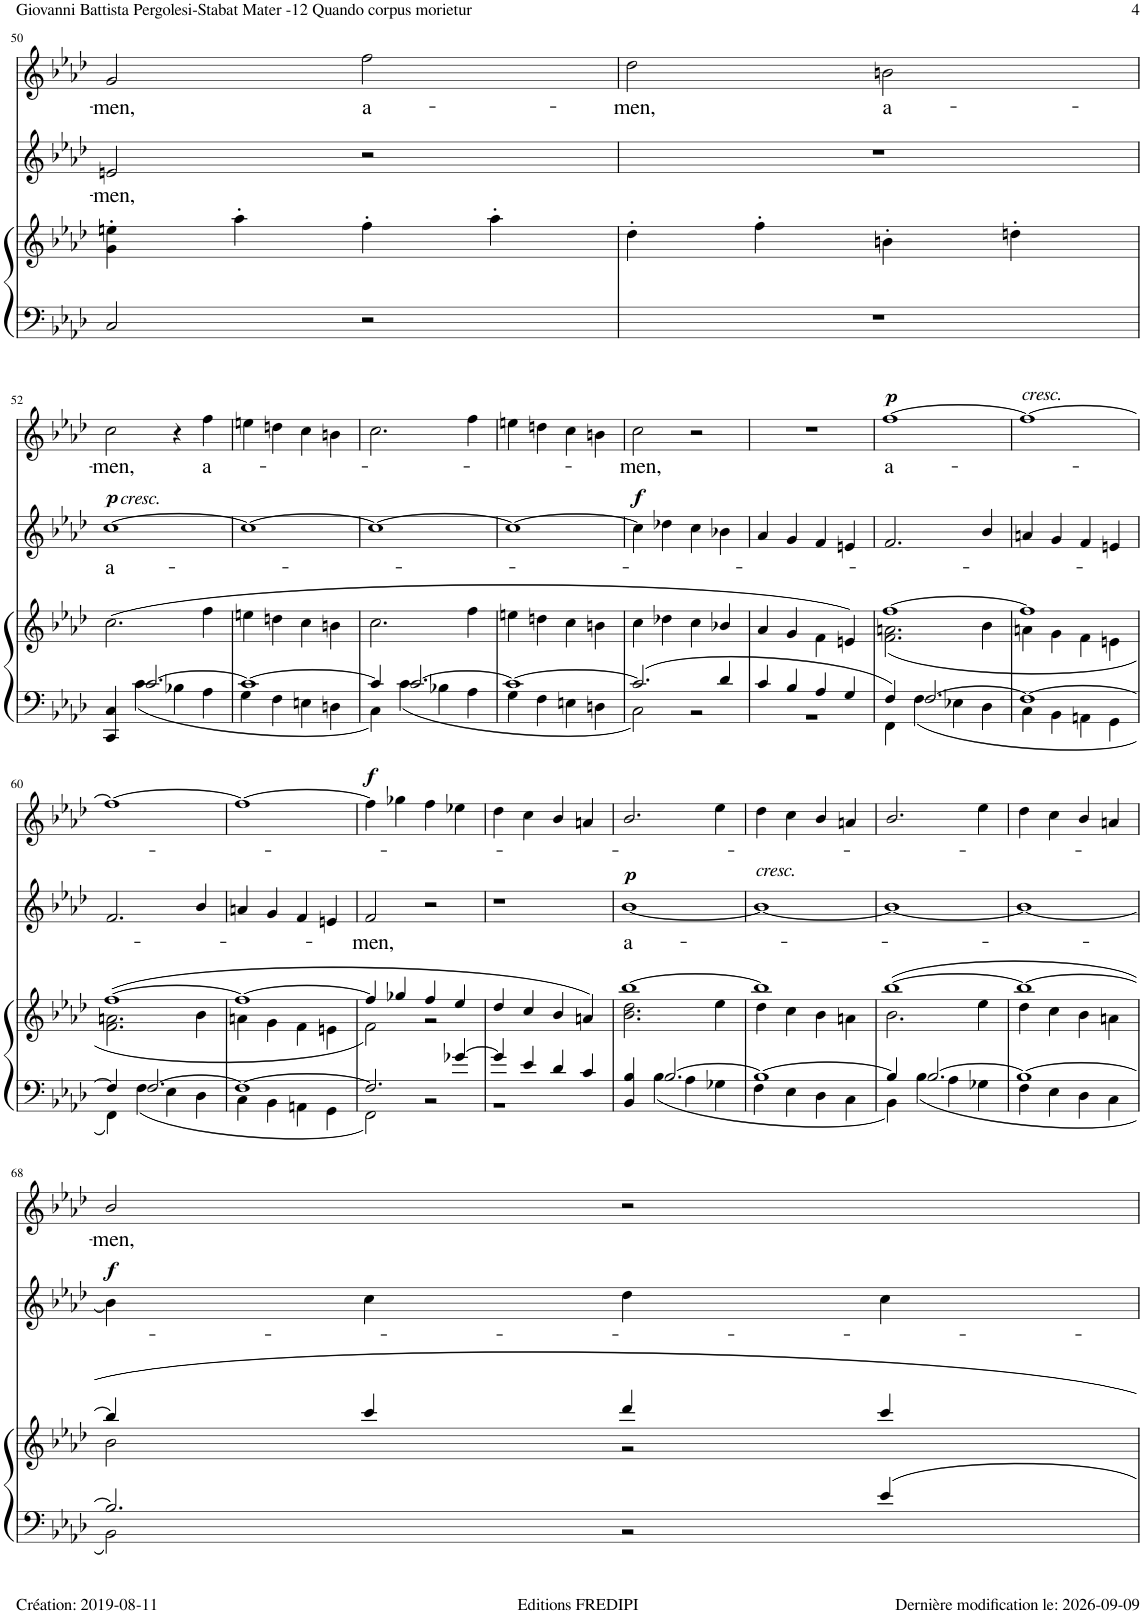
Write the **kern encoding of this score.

**kern	**kern	**kern	**text	**dynam	**kern	**text	**dynam
*part3	*part3	*part2	*part2	*part2	*part1	*part1	*part1
*staff4	*staff3	*staff2	*staff2	*staff2	*staff1	*staff1	*staff1
*I"Violino I/II Viola Violoncello Contrabasso e organo	*	*I"Alti	*	*	*I"Soprani	*	*
!!LO:PB:g=z
*clefF4	*clefG2	*clefG2	*	*	*clefG2	*	*
*k[b-e-a-d-]	*k[b-e-a-d-]	*k[b-e-a-d-]	*	*	*k[b-e-a-d-]	*	*
*M2/2	*M2/2	*M2/2	*	*	*M2/2	*	*
*met(c|)	*met(c|)	*met(c|)	*	*	*met(c|)	*	*
=50	=50	=50	=50	=50	=50	=50	=50
!	!	!	!LO:LY:b	!	!	!LO:LY:b	!
2C/	4g\' 4een\'	2en/	-men,	.	2g/	-men,	.
.	4aa-'\	.	.	.	.	.	.
!	!	!	!	!	!	!LO:LY:b	!
2r	4ff'\	2r	.	.	2ff\	a-	.
.	4aa-'\	.	.	.	.	.	.
=51	=51	=51	=51	=51	=51	=51	=51
!	!	!	!	!	!	!LO:LY:b	!
1r	4dd-'\	1r	.	.	2dd-\	-men,	.
.	4ff'\	.	.	.	.	.	.
!	!	!	!	!	!	!LO:LY:b	!
.	4bn'\	.	.	.	2bn\	a-	.
.	4ddn'\	.	.	.	.	.	.
!!LO:LB:g=z
=52	=52	=52	=52	=52	=52	=52	=52
*^	*	*	*	*	*	*	*
!	!	!	!LO:TX:a:i:t=cresc.	!	!	!	!	!
!	!	!	!	!LO:LY:b	!LO:DY:a	!	!LO:LY:b	!
4ryy	4CC/ 4C/	(>2.cc\	[>1cc	a-	p	2cc\	-men,	.
[>2.c/	4c\	.	.	.	.	.	.	.
.	4B-X\	.	.	.	.	4r	.	.
!	!	!	!	!	!	!	!LO:LY:b	!
.	4A-\	4ff\	.	.	.	4ff\	a-	.
=53	=53	=53	=53	=53	=53	=53	=53	=53
4G\	1c_	4een\	1cc_	.	.	4een\	.	.
4F\	.	4ddn\	.	.	.	4ddn\	.	.
4En\	.	4cc\	.	.	.	4cc\	.	.
4Dn\	.	4bn\	.	.	.	4bn\	.	.
=54	=54	=54	=54	=54	=54	=54	=54	=54
4c/]	4C\	2.cc\	1cc_	.	.	2.cc\	.	.
[>2.c/	4c\	.	.	.	.	.	.	.
.	4B-X\	.	.	.	.	.	.	.
.	4A-\	4ff\	.	.	.	4ff\	.	.
=55	=55	=55	=55	=55	=55	=55	=55	=55
1c_	4G\	4een\	1cc_	.	.	4een\	.	.
.	4F\	4ddn\	.	.	.	4ddn\	.	.
.	4En\	4cc\	.	.	.	4cc\	.	.
.	4Dn\	4bn\	.	.	.	4bn\	.	.
=56	=56	=56	=56	=56	=56	=56	=56	=56
!	!	!	!	!	!LO:DY:a	!	!LO:LY:b	!
2.c/]	2C\	4cc\	4cc\]	.	f	2cc\	-men,	.
.	.	4dd-X\	4dd-X\	.	.	.	.	.
.	2r	4cc\	4cc\	.	.	2r	.	.
4d-/	.	4b-X/	4b-X\	.	.	.	.	.
=57	=57	=57	=57	=57	=57	=57	=57	=57
4c/	1r	4a-/	4a-/	.	.	1r	.	.
4B-/	.	4g/	4g/	.	.	.	.	.
4A-/	.	4f\	4f/	.	.	.	.	.
4G/	.	4en/)	4en/	.	.	.	.	.
=58	=58	=58	=58	=58	=58	=58	=58	=58
*	*	*^	*	*	*	*	*	*
!	!	!	!	!	!	!	!	!LO:LY:b	!LO:DY:a
4F/	4FF\	[>1ff	(<2.f\ 2.an\	2.f/	.	.	[>1ff	a-	p
[>2.F/	4F\	.	.	.	.	.	.	.	.
.	4E-X\	.	.	.	.	.	.	.	.
.	4D-\	.	4b-\	4b-/	.	.	.	.	.
=59	=59	=59	=59	=59	=59	=59	=59	=59	=59
!	!	!	!	!	!	!	!LO:TX:a:i:t=cresc.	!	!
1F_	4C\	1ff]	4an\	4an/	.	.	1ff_	.	.
.	4BB-\	.	4g\	4g/	.	.	.	.	.
.	4AAn\	.	4f\	4f/	.	.	.	.	.
.	4GG\	.	4en\	4en/	.	.	.	.	.
!!LO:LB:g=z
=60	=60	=60	=60	=60	=60	=60	=60	=60	=60
4F/]	4FF\	(>[>1ff	2.f\ 2.an\	2.f/	.	.	1ff_	.	.
[>2.F/	4F\	.	.	.	.	.	.	.	.
.	4E-\	.	.	.	.	.	.	.	.
.	4D-\	.	4b-\	4b-/	.	.	.	.	.
=61	=61	=61	=61	=61	=61	=61	=61	=61	=61
1F_	4C\	1ff_	4an\	4an/	.	.	1ff_	.	.
.	4BB-\	.	4g\	4g/	.	.	.	.	.
.	4AAn\	.	4f\	4f/	.	.	.	.	.
.	4GG\	.	4en\	4en/	.	.	.	.	.
=62	=62	=62	=62	=62	=62	=62	=62	=62	=62
!	!	!	!	!	!LO:LY:b	!	!	!	!LO:DY:a
2.F/]	2FF\	4ff/]	2f\)	2f/	-men,	.	4ff\]	.	f
.	.	4gg-X/	.	.	.	.	4gg-X\	.	.
.	2r	4ff/	2r	2r	.	.	4ff\	.	.
[4g-X/	.	4ee-/	.	.	.	.	4ee-X\	.	.
*	*	*v	*v	*	*	*	*	*	*
=63	=63	=63	=63	=63	=63	=63	=63	=63
4g-/]	1r	4dd-/	1r	.	.	4dd-\	.	.
4e-/	.	4cc/	.	.	.	4cc\	.	.
4d-/	.	4b-/	.	.	.	4b-/	.	.
4c/	.	4an/)	.	.	.	4an/	.	.
=64	=64	=64	=64	=64	=64	=64	=64	=64
*	*	*^	*	*	*	*	*	*
!	!	!	!	!	!LO:LY:b	!LO:DY:a	!	!	!
4B-/	4BB-/	[>1bb-	2.b-\ 2.dd-\	[<1b-	a-	p	2.b-/	.	.
[>2.B-/	4B-\	.	.	.	.	.	.	.	.
.	4A-\	.	.	.	.	.	.	.	.
.	4G-X\	.	4ee-\	.	.	.	4ee-\	.	.
=65	=65	=65	=65	=65	=65	=65	=65	=65	=65
!	!	!	!	!LO:TX:a:i:t=cresc.	!	!	!	!	!
4F\	1B-_	1bb-]	4dd-\	1b-_	.	.	4dd-\	.	.
4E-\	.	.	4cc\	.	.	.	4cc\	.	.
4D-\	.	.	4b-\	.	.	.	4b-/	.	.
4C\	.	.	4an\	.	.	.	4an/	.	.
=66	=66	=66	=66	=66	=66	=66	=66	=66	=66
4B-/]	4BB-\	[>1bb-	2.b-\	1b-_	.	.	2.b-/	.	.
[>2.B-/	4B-\	.	.	.	.	.	.	.	.
.	4A-\	.	.	.	.	.	.	.	.
.	4G-X\	.	4ee-\	.	.	.	4ee-\	.	.
=67	=67	=67	=67	=67	=67	=67	=67	=67	=67
1B-_	4F\	1bb-_	4dd-\	1b-_	.	.	4dd-\	.	.
.	4E-\	.	4cc\	.	.	.	4cc\	.	.
.	4D-\	.	4b-\	.	.	.	4b-/	.	.
.	4C\	.	4an\	.	.	.	4an/	.	.
!!LO:LB:g=z
=68	=68	=68	=68	=68	=68	=68	=68	=68	=68
!	!	!	!	!	!	!LO:DY:a	!	!LO:LY:b	!
2.B-/]	2BB-\	4bb-/]	2b-\	4b-\]	.	f	2b-/	-men,	.
.	.	4ccc/	.	4cc\	.	.	.	.	.
.	2r	4ddd-/	2r	4dd-\	.	.	2r	.	.
4e-/	.	4ccc/	.	4cc\	.	.	.	.	.
*v	*v	*	*	*	*	*	*	*	*
*	*v	*v	*	*	*	*	*	*
=	=	=	=	=	=	=	=
*-	*-	*-	*-	*-	*-	*-	*-
